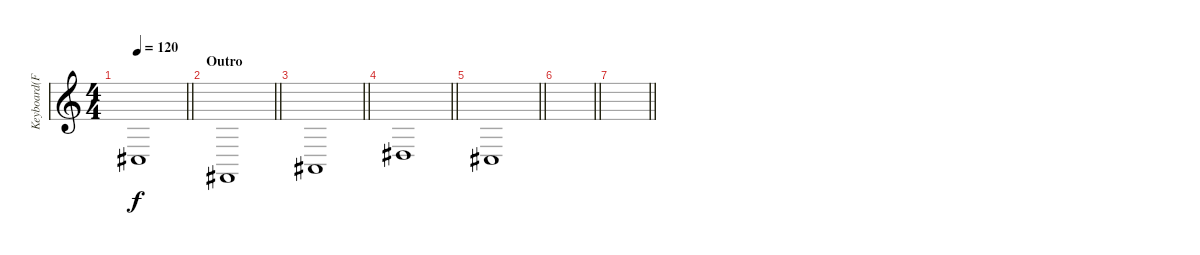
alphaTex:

\track ("Keyboard(FX)" "Keyboard(F") {instrument fx1rain}
\staff {score}
\tuning (E4 B3 G3 D3 A2 E2) {hide}
\ts (4 4)
\tempo 120
\clef g2
\barLineRight lightlight
\ks c
4.5.1{dy f} |
\section ("" "Outro")
\barLineRight lightlight
2.6.1 |
\barLineRight lightlight
1.5.1 |
\barLineRight lightlight
6.5.1 |
\barLineRight lightlight
4.5.1 |
\barLineRight lightlight
|
\barLineRight lightlight
